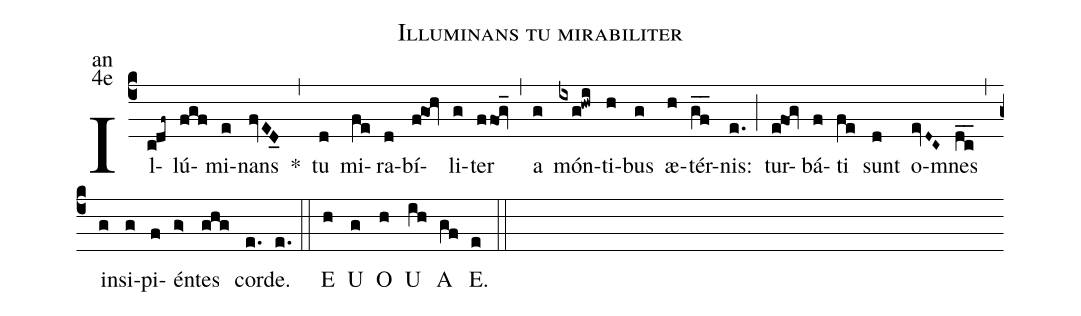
name:Illuminans tu mirabiliter;
office-part:an;
mode:4e;
%%
(c4) Il(cdf~)lú(fgf)mi(e)nans(fvED_0) <sp>*</sp>(,)
tu(d) mi(fe)ra(d)bí(f@goh)li(g)ter(ffog_) (,)
a(g) món(ixg!hwi)ti(h)bus(g) æ(h)tér(gf__)nis:(e.) (;)
tur(e@fog)bá(f)ti(fe) sunt(d) o(evD~C~)mnes(dc__) (,)
in(g)si(g)pi(f)én(g>)tes(ghg) cor(e.)de.(e.)  (::)
<eu>E(h) U(g) O(h) U(ih) A(gf) E.(e) </eu>(::)
